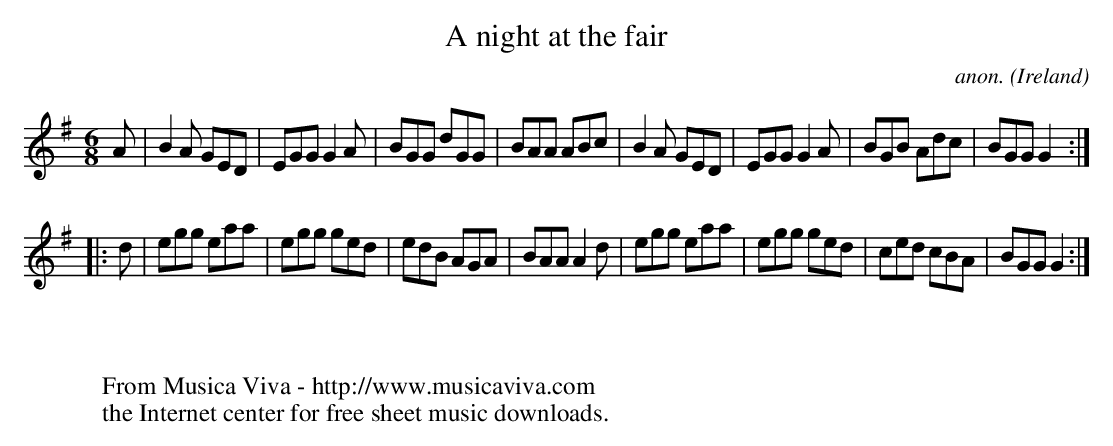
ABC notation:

X:1
T:A night at the fair
C:anon.
O:Ireland
M:6/8
L:1/8
K:G
A|B2A GED|EGG G2A|BGG dGG|BAA ABc|B2A GED|EGG G2A|BGB Adc|BGG G2:|
|:d|egg eaa|egg ged|edB AGA|BAA A2d|egg eaa|egg ged|ced cBA|BGG G2:|
W:
W:
W:  From Musica Viva - http://www.musicaviva.com
W:  the Internet center for free sheet music downloads.
